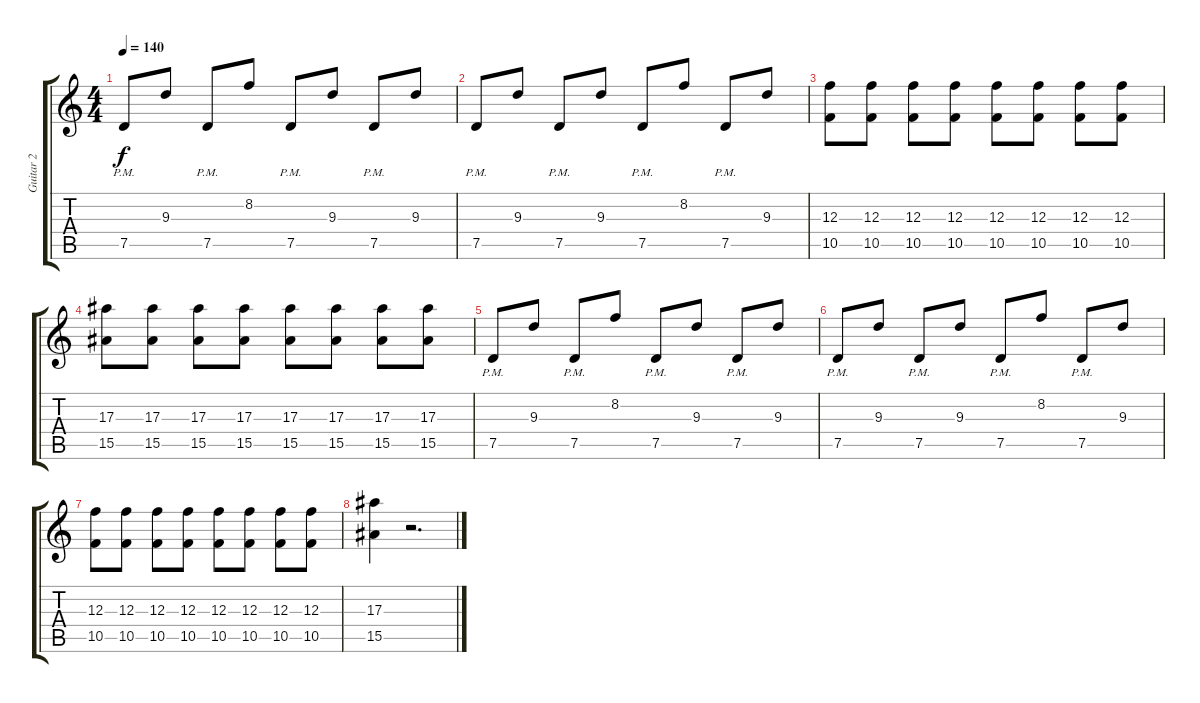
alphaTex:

\track ("Guitar 2" "Guitar 2") {instrument overdrivenguitar}
\staff {score tabs}
\tuning (D4 A3 F3 C3 G2 C2) {hide}
\ts (4 4)
\tempo 140
\clef g2
\ks c
7.5{pm}.8{dy f} 9.3.8 7.5{pm}.8 8.2.8 7.5{pm}.8 9.3.8 7.5{pm}.8 9.3.8 |
7.5{pm}.8 9.3.8 7.5{pm}.8 9.3.8 7.5{pm}.8 8.2.8 7.5{pm}.8 9.3.8 |
(12.3 10.5).8 (12.3 10.5).8 (12.3 10.5).8 (12.3 10.5).8 (12.3 10.5).8 (12.3 10.5).8 (12.3 10.5).8 (12.3 10.5).8 |
(17.3 15.5).8 (17.3 15.5).8 (17.3 15.5).8 (17.3 15.5).8 (17.3 15.5).8 (17.3 15.5).8 (17.3 15.5).8 (17.3 15.5).8 |
7.5{pm}.8 9.3.8 7.5{pm}.8 8.2.8 7.5{pm}.8 9.3.8 7.5{pm}.8 9.3.8 |
7.5{pm}.8 9.3.8 7.5{pm}.8 9.3.8 7.5{pm}.8 8.2.8 7.5{pm}.8 9.3.8 |
(12.3 10.5).8 (12.3 10.5).8 (12.3 10.5).8 (12.3 10.5).8 (12.3 10.5).8 (12.3 10.5).8 (12.3 10.5).8 (12.3 10.5).8 |
(17.3 15.5).4 r.2{d}
